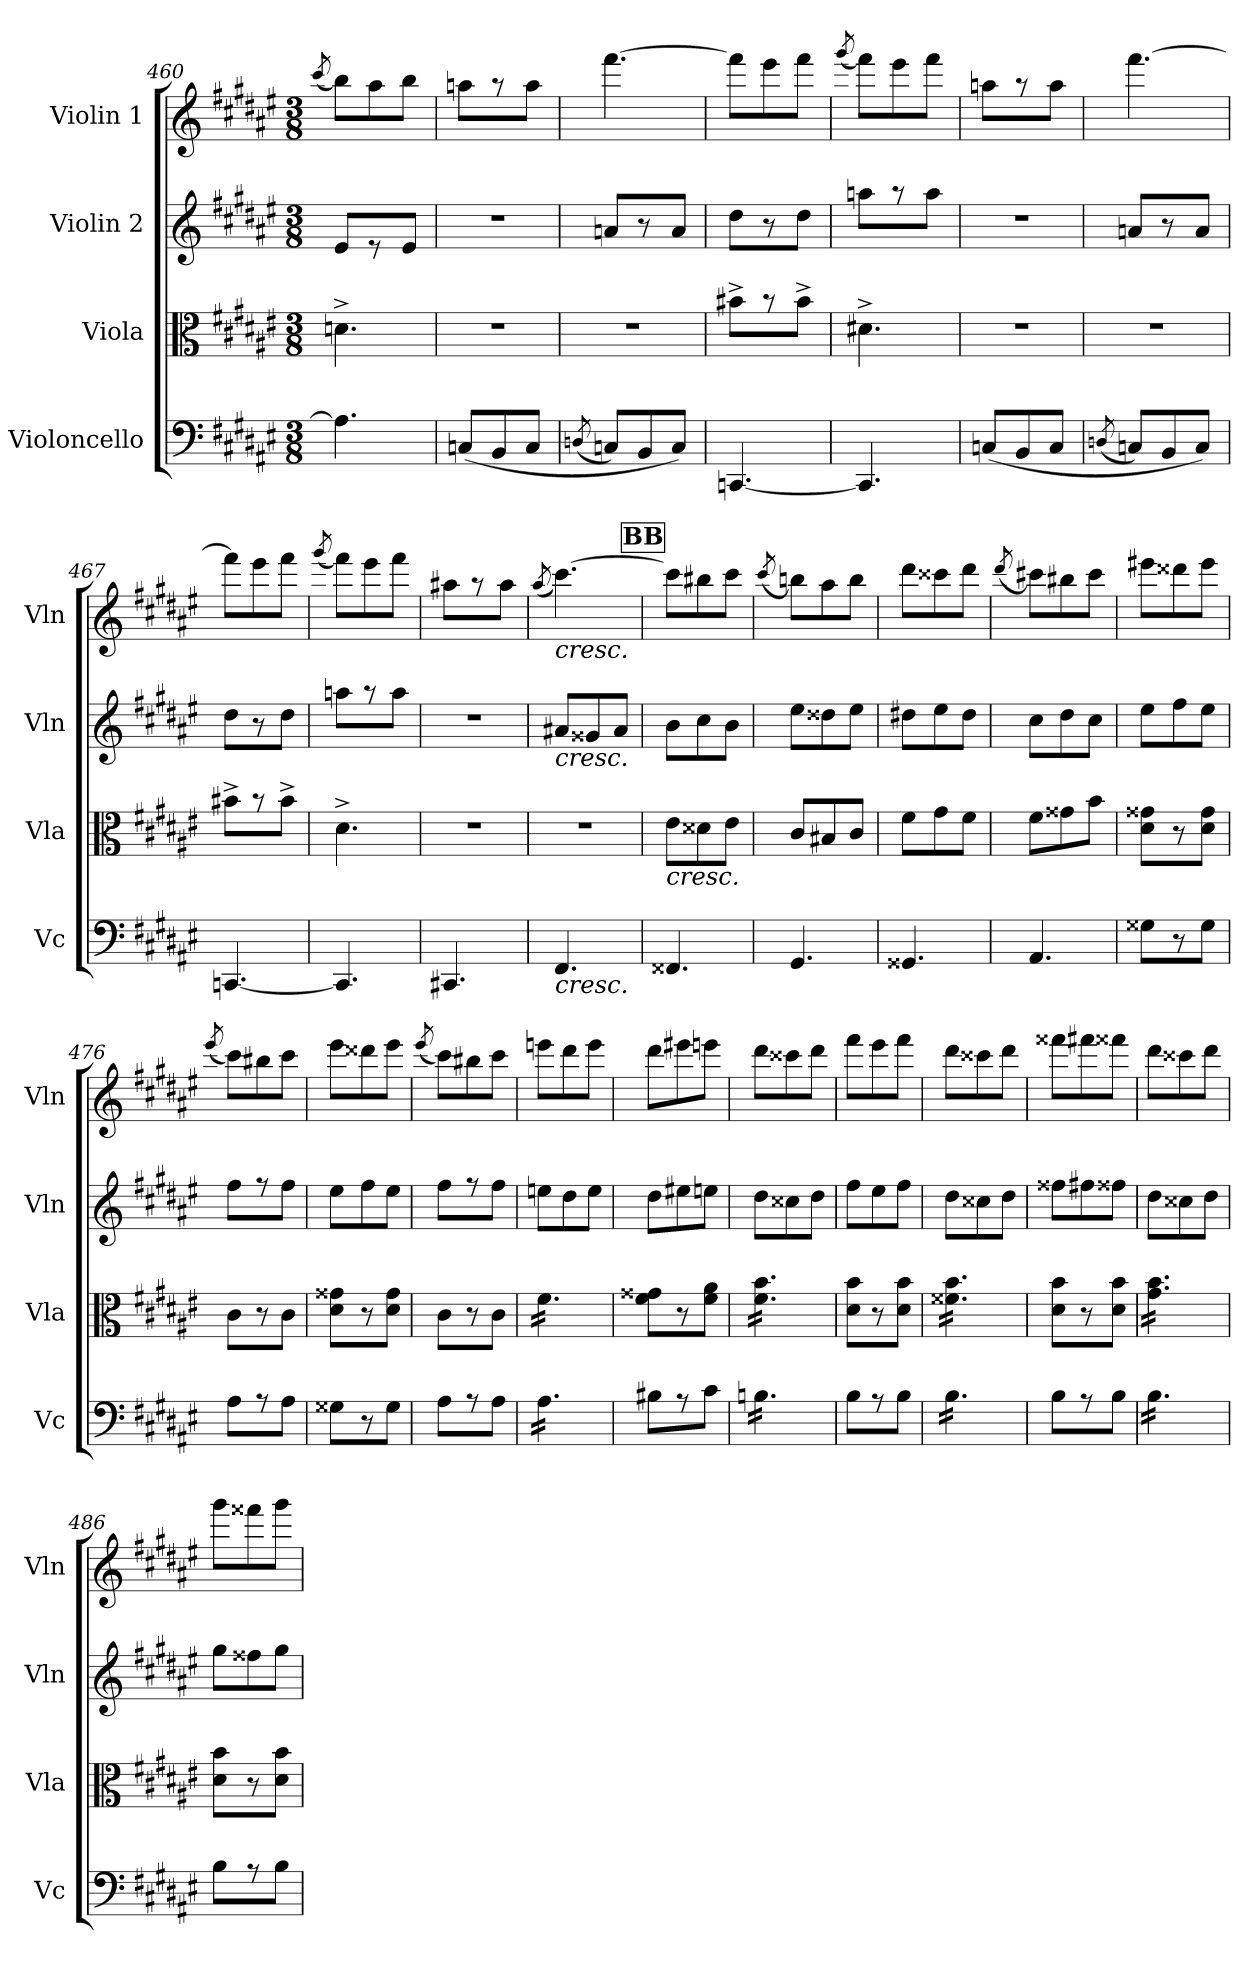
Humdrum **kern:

**kern	**kern	**kern	**kern
*part4	*part3	*part2	*part1
*staff4	*staff3	*staff2	*staff1
*I"Violoncello	*I"Viola	*I"Violin 2	*I"Violin 1
*I'Vc	*I'Vla	*I'Vln	*I'Vln
*clefF4	*clefC3	*clefG2	*clefG2
*k[f#c#g#d#a#e#]	*k[f#c#g#d#a#e#]	*k[f#c#g#d#a#e#]	*k[f#c#g#d#a#e#]
*M3/8	*M3/8	*M3/8	*M3/8
=460	=460	=460	=460
.	.	.	(8qccc#/
4.A-\]	4.dn^\	8e#/L	8bb\L)
.	.	8r	8aa#\
.	.	8e#/J	8bb\J
=461	=461	=461	=461
(8Cn/L	4.r	4.r	8aan\L
8BB/	.	.	8r
8C/J	.	.	8aa\J
=462	=462	=462	=462
(8qDn/	.	.	.
8Cn/L)	4.r	8an/L	[4.fff#\
8BB/	.	8r	.
8C/J)	.	8a/J	.
!!LO:LB:g=z
=463	=463	=463	=463
[4.CCn/	8b#X^\L	8dd#\L	8fff#\L]
.	8r	8r	8eee#\
.	8b#^\J	8dd#\J	8fff#\J
=464	=464	=464	=464
.	.	.	(8qggg#/
4.CC/]	4.d#X^\	8aan\L	8fff#\L)
.	.	8r	8eee#\
.	.	8aa\J	8fff#\J
=465	=465	=465	=465
(8Cn/L	4.r	4.r	8aan\L
8BB/	.	.	8r
8C/J	.	.	8aa\J
=466	=466	=466	=466
(8qDn/	.	.	.
8Cn/L)	4.r	8an/L	[4.fff#\
8BB/	.	8r	.
8C/J)	.	8a/J	.
=467	=467	=467	=467
[4.CCn/	8b#X^\L	8dd#\L	8fff#\L]
.	8r	8r	8eee#\
.	8b#^\J	8dd#\J	8fff#\J
=468	=468	=468	=468
.	.	.	(8qggg#/
4.CC/]	4.d#^\	8aan\L	8fff#\L)
.	.	8r	8eee#\
.	.	8aa\J	8fff#\J
=469	=469	=469	=469
4.CC#X/	4.r	4.r	8aa#X\L
.	.	.	8r
.	.	.	8aa#\J
=470	=470	=470	=470
.	.	.	(8qaa#/
!	!	!	!LO:TX:b:i:t=cresc.
!	!	!LO:TX:b:i:t=cresc.	!
!LO:TX:b:i:t=cresc.	!	!	!
4.FF#/	4.r	8a#X/L	[4.ccc#\)
.	.	8g##X/	.
.	.	8a#/J	.
!!LO:REH:place=s1:a:B:cj:fs=14:t=BB
=471	=471	=471	=471
!	!LO:TX:b:i:t=cresc.	!	!
4.FF##X/	8e#\L	8b\L	8ccc#\L]
.	8d##X\	8cc#\	8bb#X\
.	8e#\J	8b\J	8ccc#\J
!!LO:LB:g=z
=472	=472	=472	=472
.	.	.	(8qccc#/
4.GG#/	8c#/L	8ee#\L	8bbn\L)
.	8B#X/	8dd##X\	8aa#\
.	8c#/J	8ee#\J	8bb\J
=473	=473	=473	=473
4.GG##X/	8f#\L	8dd#X\L	8ddd#\L
.	8g#\	8ee#\	8ccc##X\
.	8f#\J	8dd#\J	8ddd#\J
=474	=474	=474	=474
.	.	.	(8qddd#/
4.AA#/	8f#\L	8cc#\L	8ccc#X\L)
.	8g##X\	8dd#\	8bb#X\
.	8b\J	8cc#\J	8ccc#\J
=475	=475	=475	=475
8G##X\L	8d#\ 8g##X\L	8ee#\L	8eee#X\L
8r	8r	8ff#\	8ddd##X\
8G##\J	8d#\ 8g##\J	8ee#\J	8eee#\J
=476	=476	=476	=476
.	.	.	(8qeee#/
8A#\L	8c#\L	8ff#\L	8ccc#\L)
8r	8r	8r	8bb#X\
8A#\J	8c#\J	8ff#\J	8ccc#\J
=477	=477	=477	=477
8G##X\L	8d#\ 8g##X\L	8ee#\L	8eee#\L
8r	8r	8ff#\	8ddd##X\
8G##\J	8d#\ 8g##\J	8ee#\J	8eee#\J
=478	=478	=478	=478
.	.	.	(8qeee#/
8A#\L	8c#\L	8ff#\L	8ccc#\L)
8r	8r	8r	8bb#X\
8A#\J	8c#\J	8ff#\J	8ccc#\J
=479	=479	=479	=479
*tremolo	*	*	*
*	*tremolo	*	*
16A#\LL	16f#\LL	8een\L	8eeen\L
16A#\	16f#\	.	.
16A#\	16f#\	8dd#\	8ddd#\
16A#\	16f#\	.	.
16A#\	16f#\	8ee\J	8eee\J
16A#\JJ	16f#\JJ	.	.
*	*Xtremolo	*	*
*Xtremolo	*	*	*
=480	=480	=480	=480
8B#X\L	8f#\ 8g##X\L	8dd#\L	8ddd#\L
8r	8r	8ee#X\	8eee#X\
8c#\J	8f#\ 8a#\J	8een\J	8eeen\J
!!LO:PB:g=z
=481	=481	=481	=481
*tremolo	*	*	*
*	*tremolo	*	*
16Bn\LL	16f#\ 16b\LL	8dd#\L	8ddd#\L
16Bn\	16f#\ 16b\	.	.
16Bn\	16f#\ 16b\	8cc##X\	8ccc##X\
16Bn\	16f#\ 16b\	.	.
16Bn\	16f#\ 16b\	8dd#\J	8ddd#\J
16Bn\JJ	16f#\ 16b\JJ	.	.
*	*Xtremolo	*	*
*Xtremolo	*	*	*
=482	=482	=482	=482
8B\L	8d#\ 8b\L	8ff#\L	8fff#\L
8r	8r	8ee#\	8eee#\
8B\J	8d#\ 8b\J	8ff#\J	8fff#\J
=483	=483	=483	=483
*tremolo	*	*	*
*	*tremolo	*	*
16B\LL	16f##X\ 16b\LL	8dd#\L	8ddd#\L
16B\	16f##X\ 16b\	.	.
16B\	16f##X\ 16b\	8cc##X\	8ccc##X\
16B\	16f##X\ 16b\	.	.
16B\	16f##X\ 16b\	8dd#\J	8ddd#\J
16B\JJ	16f##X\ 16b\JJ	.	.
*	*Xtremolo	*	*
*Xtremolo	*	*	*
=484	=484	=484	=484
8B\L	8d#\ 8b\L	8ff##X\L	8fff##X\L
8r	8r	8ff#X\	8fff#X\
8B\J	8d#\ 8b\J	8ff##X\J	8fff##X\J
=485	=485	=485	=485
*tremolo	*	*	*
*	*tremolo	*	*
16B\LL	16g#\ 16b\LL	8dd#\L	8ddd#\L
16B\	16g#\ 16b\	.	.
16B\	16g#\ 16b\	8cc##X\	8ccc##X\
16B\	16g#\ 16b\	.	.
16B\	16g#\ 16b\	8dd#\J	8ddd#\J
16B\JJ	16g#\ 16b\JJ	.	.
*	*Xtremolo	*	*
*Xtremolo	*	*	*
=486	=486	=486	=486
8B\L	8d#\ 8b\L	8gg#\L	8ggg#\L
8r	8r	8ff##X\	8fff##X\
8B\J	8d#\ 8b\J	8gg#\J	8ggg#\J
=	=	=	=
*-	*-	*-	*-
